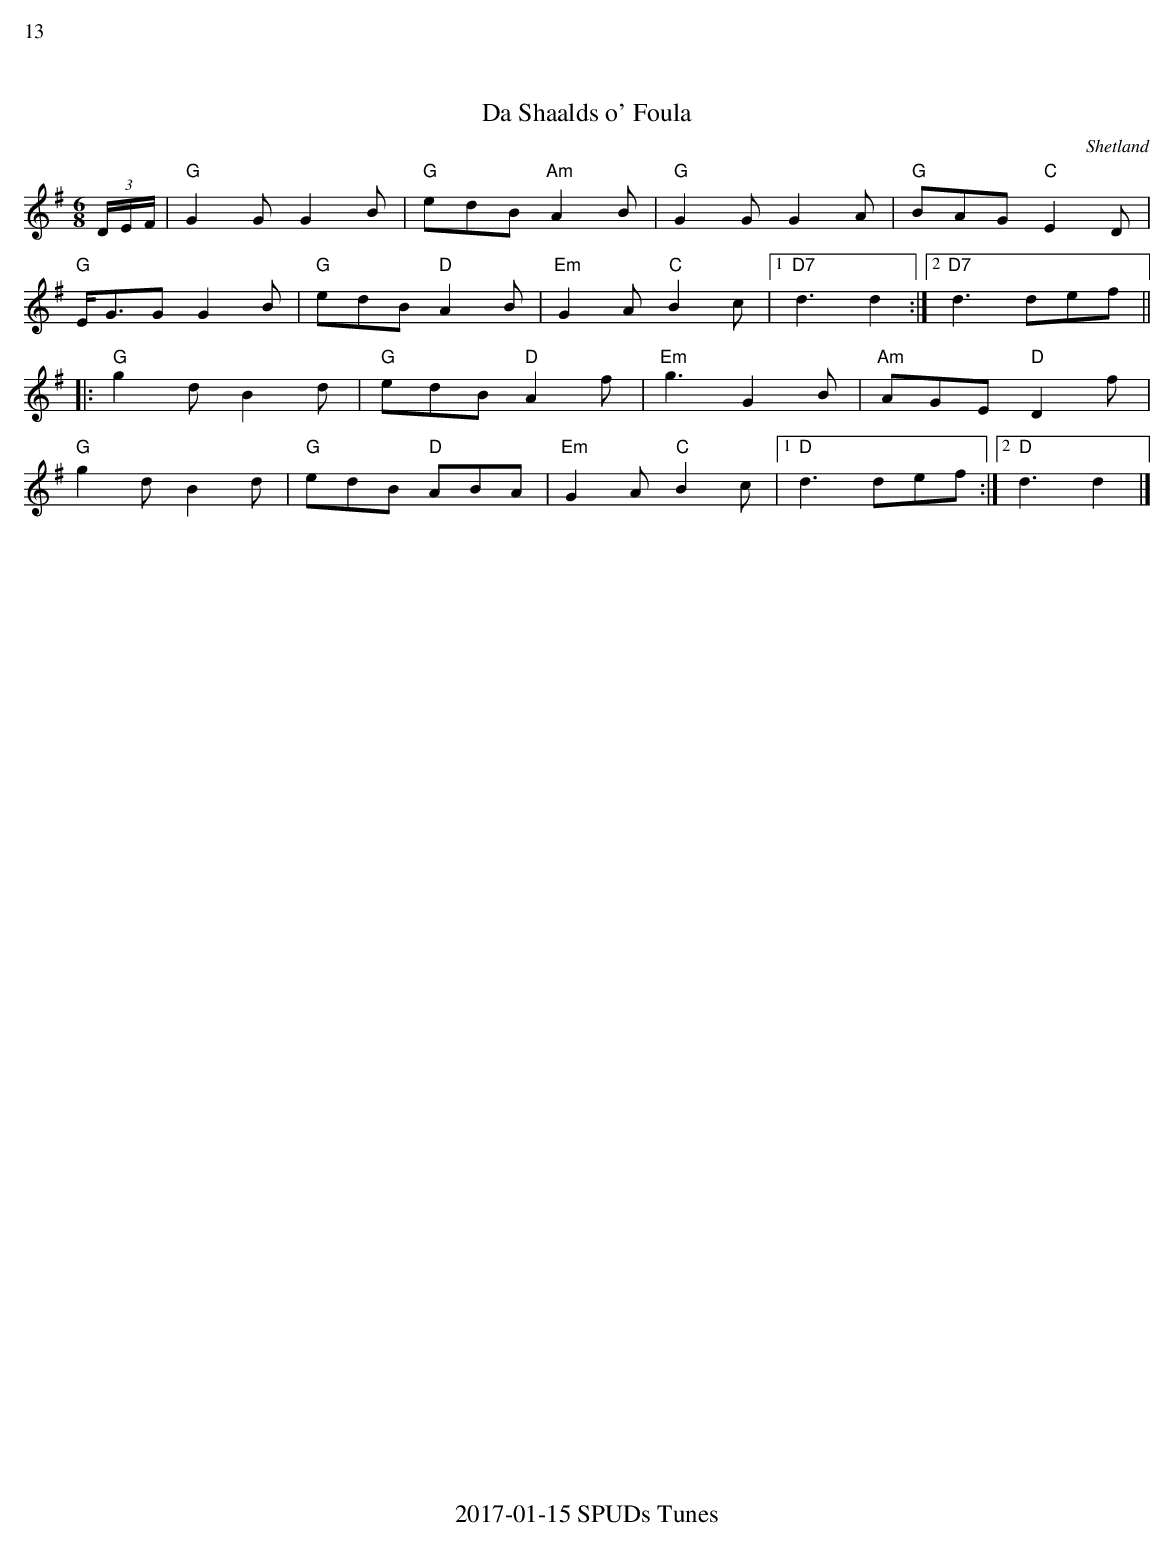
X:1
%%text 13
T: Da Shaalds o' Foula
O: Shetland
M: 6/8
K: Em
(3D/E/F/| "G"G2G G2B |"G" edB "Am"A2B | "G"G2G G2A | "G"BAG "C"E2D|
  "G"E<GG G2B |"G" edB "D"A2B | "Em"G2A "C"B2c |1"D7"d3 d2 :|2"D7"d3 def||
|:"G"g2d B2d |"G" edB "D"A2f | "Em"g3 G2B | "Am"AGE "D"D2f|
 "G"g2d B2d |"G" edB "D"ABA  |  "Em"G2A "C"B2c |1"D"d3 def:|2 "D"d3 d2 |]
